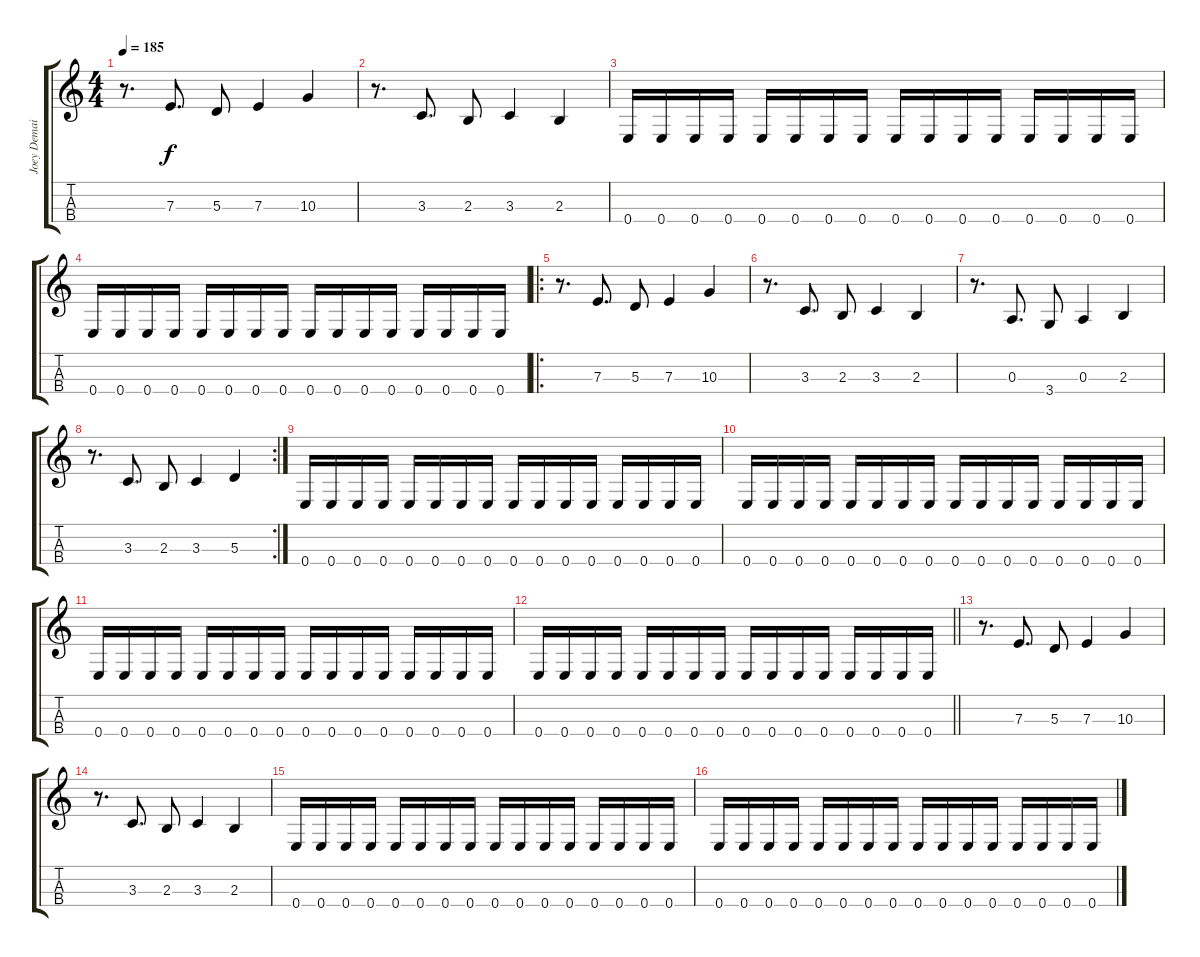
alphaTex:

\track ("Joey Demaio" "Joey Demai") {instrument electricbasspick}
\staff {score tabs}
\tuning (G3 D3 A2 E2) {hide}
\ts (4 4)
\tempo 185
\clef g2
\ks c
r.8{d dy f} 7.3.8{d} 5.3.8 7.3.4 10.3.4 |
r.8{d} 3.3.8{d} 2.3.8 3.3.4 2.3.4 |
0.4.16 0.4.16 0.4.16 0.4.16 0.4.16 0.4.16 0.4.16 0.4.16 0.4.16 0.4.16 0.4.16 0.4.16 0.4.16 0.4.16 0.4.16 0.4.16 |
0.4.16 0.4.16 0.4.16 0.4.16 0.4.16 0.4.16 0.4.16 0.4.16 0.4.16 0.4.16 0.4.16 0.4.16 0.4.16 0.4.16 0.4.16 0.4.16 |
\ro
r.8{d} 7.3.8{d} 5.3.8 7.3.4 10.3.4 |
r.8{d} 3.3.8{d} 2.3.8 3.3.4 2.3.4 |
r.8{d} 0.3.8{d} 3.4.8 0.3.4 2.3.4 |
\rc 2
r.8{d} 3.3.8{d} 2.3.8 3.3.4 5.3.4 |
0.4.16 0.4.16 0.4.16 0.4.16 0.4.16 0.4.16 0.4.16 0.4.16 0.4.16 0.4.16 0.4.16 0.4.16 0.4.16 0.4.16 0.4.16 0.4.16 |
0.4.16 0.4.16 0.4.16 0.4.16 0.4.16 0.4.16 0.4.16 0.4.16 0.4.16 0.4.16 0.4.16 0.4.16 0.4.16 0.4.16 0.4.16 0.4.16 |
0.4.16 0.4.16 0.4.16 0.4.16 0.4.16 0.4.16 0.4.16 0.4.16 0.4.16 0.4.16 0.4.16 0.4.16 0.4.16 0.4.16 0.4.16 0.4.16 |
\barLineRight lightlight
0.4.16 0.4.16 0.4.16 0.4.16 0.4.16 0.4.16 0.4.16 0.4.16 0.4.16 0.4.16 0.4.16 0.4.16 0.4.16 0.4.16 0.4.16 0.4.16 |
r.8{d} 7.3.8{d} 5.3.8 7.3.4 10.3.4 |
r.8{d} 3.3.8{d} 2.3.8 3.3.4 2.3.4 |
0.4.16 0.4.16 0.4.16 0.4.16 0.4.16 0.4.16 0.4.16 0.4.16 0.4.16 0.4.16 0.4.16 0.4.16 0.4.16 0.4.16 0.4.16 0.4.16 |
0.4.16 0.4.16 0.4.16 0.4.16 0.4.16 0.4.16 0.4.16 0.4.16 0.4.16 0.4.16 0.4.16 0.4.16 0.4.16 0.4.16 0.4.16 0.4.16
